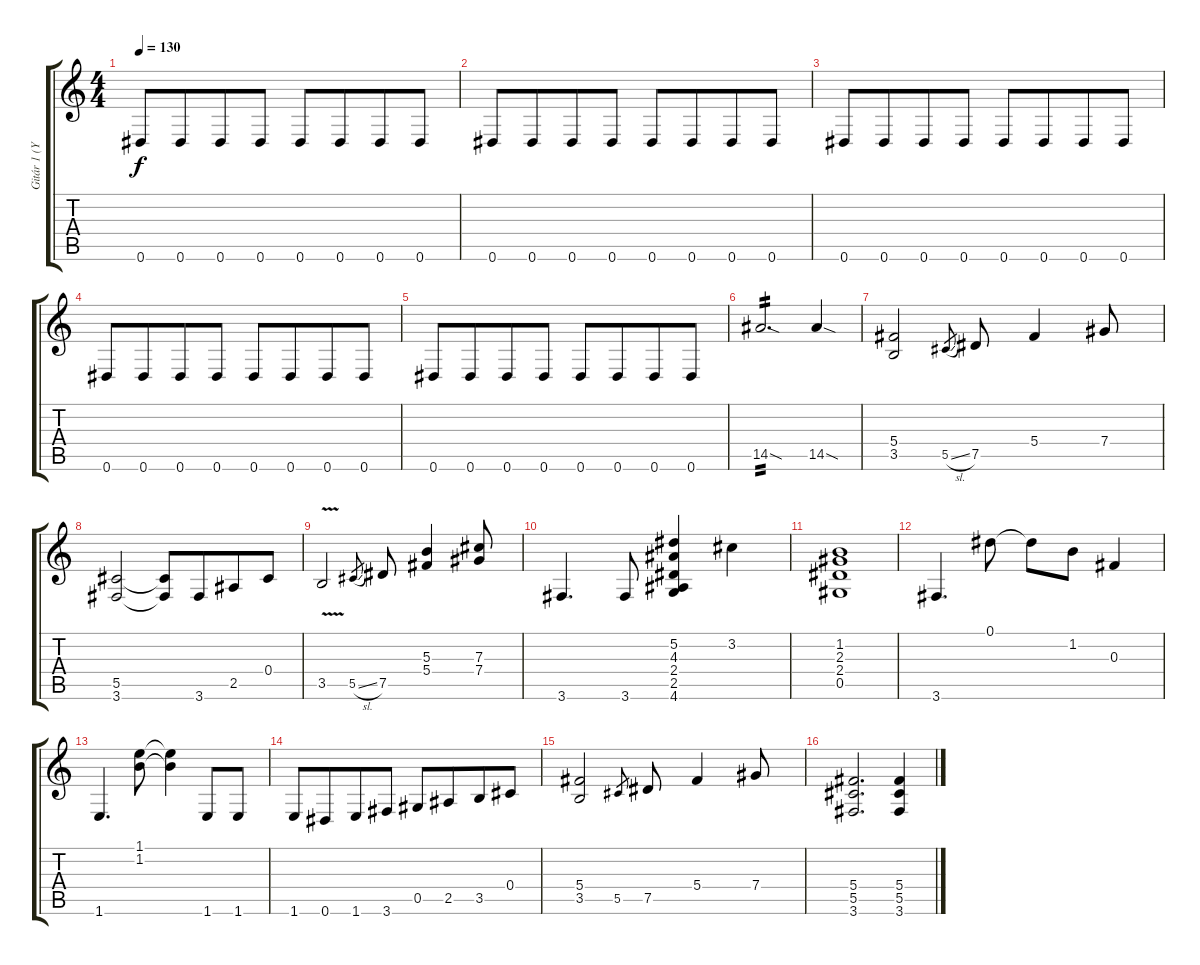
\track ("Gitár 1 (Yngwie Malmsteen)" "Gitár 1 (Y") {instrument distortionguitar}
\staff {score tabs}
\tuning (Eb4 Bb3 Gb3 Db3 Ab2 Eb2) {hide}
\ts (4 4)
\tempo 130
\clef g2
\ks c
0.6.8{dy f} 0.6.8{beam merge} 0.6.8 0.6.8 0.6.8 0.6.8{beam merge} 0.6.8 0.6.8 |
0.6.8 0.6.8{beam merge} 0.6.8 0.6.8 0.6.8 0.6.8{beam merge} 0.6.8 0.6.8 |
0.6.8 0.6.8{beam merge} 0.6.8 0.6.8 0.6.8 0.6.8{beam merge} 0.6.8 0.6.8 |
0.6.8 0.6.8{beam merge} 0.6.8 0.6.8 0.6.8 0.6.8{beam merge} 0.6.8 0.6.8 |
0.6.8 0.6.8{beam merge} 0.6.8 0.6.8 0.6.8 0.6.8{beam merge} 0.6.8 0.6.8 |
14.5{sod}.2{d tp 2} 14.5{sod}.4 |
(5.4 3.5).2{volume 16} 5.5{sl}.8{gr} 7.5.8 5.4.4 7.4.8 |
(5.5 3.6).2 (5.5{t} 3.6{t}).8 3.6.8{beam merge} 2.5.8 0.4.8 |
3.5{v}.2 5.5{sl}.8{gr} 7.5.8 (5.3 5.4).4 (7.3 7.4).8 |
3.6.4{d} 3.6.8 (5.2 4.3 2.4 2.5 4.6).4 3.2.4 |
(1.2 2.3 2.4 0.5).1 |
3.6.4{d} 0.1.8 0.1{t}.8 1.2.8 0.3.4 |
1.6.4{d} (1.1 1.2).8 (1.1{t} 1.2{t}).4 1.6.8 1.6.8 |
1.6.8 0.6.8{beam merge} 1.6.8 3.6.8 0.5.8 2.5.8{beam merge} 3.5.8 0.4.8 |
(5.4 3.5).2 5.5.8{gr} 7.5.8 5.4.4 7.4.8 |
(5.4 5.5 3.6).2{d} (5.4 5.5 3.6).4
